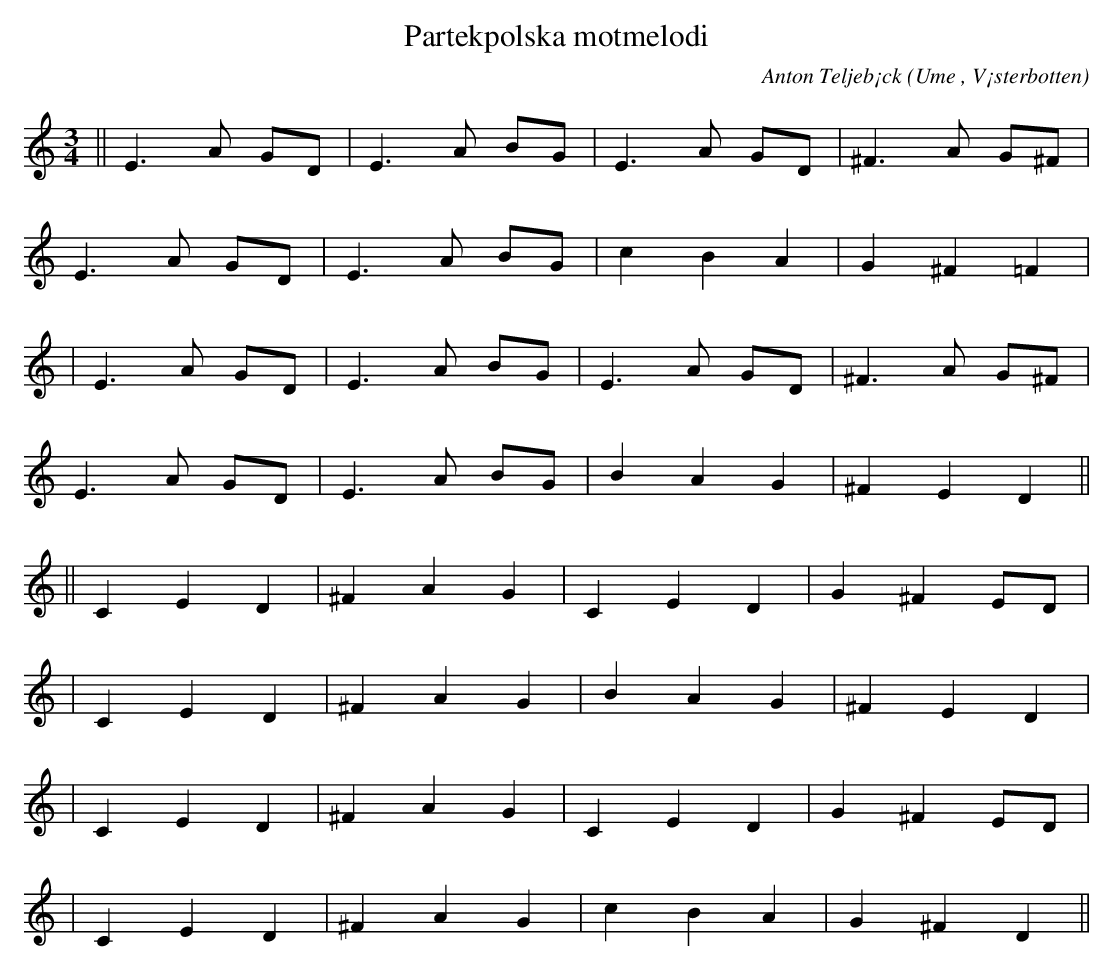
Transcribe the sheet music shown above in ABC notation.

X:1
T:Partekpolska motmelodi
O:Ume , V¡sterbotten
C:Anton Teljeb¡ck
M:3/4
L:1/8
K:Am
||E3A GD | E3A BG |¢E3A GD | ^F3A G^F|
E3A GD | E3A BG | c2 B2 A2 | G2 ^F2 =F2 |
| E3A GD | E3A BG | E3A GD | ^F3A G^F|
E3A GD | E3A BG | B2 A2 G2 | ^F2 E2 D2 ||
L:1/4
|| CED | ^FAG | CED | G^FE/D/ |
| CED | ^FAG | BAG | ^FED |
|CED | ^FAG | CED | G^FE/D/ |
| CED | ^FAG |¢cBA | G^FD ||
